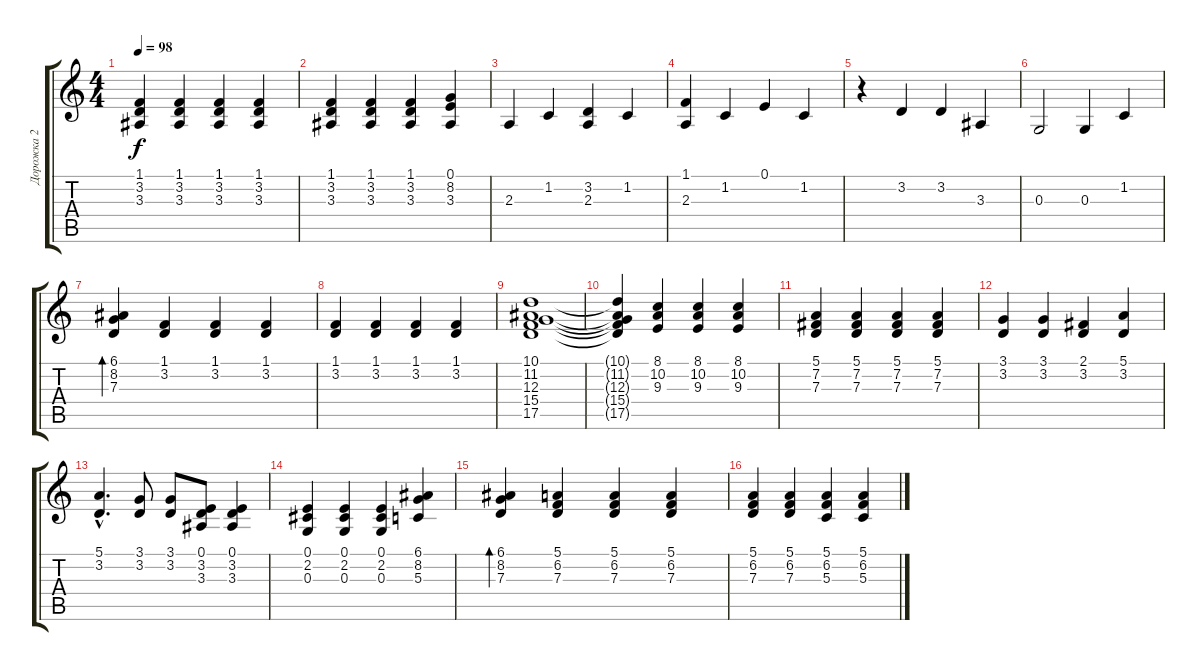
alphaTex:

\track ("Дорожка 2" "Дорожка 2") {instrument clavinet}
\staff {score tabs}
\tuning (E4 B3 G3 D3 A2 E2) {hide}
\ts (4 4)
\tempo 98
\clef g2
\ks c
(1.1 3.2 3.3).4{dy f volume 7} (1.1 3.2 3.3).4 (1.1 3.2 3.3).4 (1.1 3.2 3.3).4 |
(1.1 3.2 3.3).4 (1.1 3.2 3.3).4 (1.1 3.2 3.3).4 (0.1 8.2 3.3).4 |
2.3.4 1.2.4 (3.2 2.3).4 1.2.4 |
(1.1 2.3).4 1.2.4 0.1.4 1.2.4 |
r.4 3.2.4 3.2.4 3.3.4 |
0.3.2 0.3.4 1.2.4 |
(6.1 8.2 7.3).4{bd 120} (1.1 3.2).4 (1.1 3.2).4 (1.1 3.2).4 |
(1.1 3.2).4 (1.1 3.2).4 (1.1 3.2).4 (1.1 3.2).4 |
(10.1 11.2 12.3 15.4 17.5).1 |
(10.1{t} 11.2{t} 12.3{t} 15.4{t} 17.5{t}).4 (8.1 10.2 9.3).4 (8.1 10.2 9.3).4 (8.1 10.2 9.3).4 |
(5.1 7.2 7.3).4 (5.1 7.2 7.3).4 (5.1 7.2 7.3).4 (5.1 7.2 7.3).4 |
(3.1 3.2).4 (3.1 3.2).4 (2.1 3.2).4 (5.1 3.2).4 |
(5.1{hac} 3.2{hac}).4{d} (3.1 3.2).8 (3.1 3.2).8 (0.1 3.2 3.3).8 (0.1 3.2 3.3).4 |
(0.1 2.2 0.3).4 (0.1 2.2 0.3).4 (0.1 2.2 0.3).4 (6.1 8.2 5.3).4 |
(6.1 8.2 7.3).4{bd 120} (5.1 6.2 7.3).4 (5.1 6.2 7.3).4 (5.1 6.2 7.3).4 |
(5.1 6.2 7.3).4 (5.1 6.2 7.3).4 (5.1 6.2 5.3).4 (5.1 6.2 5.3).4
